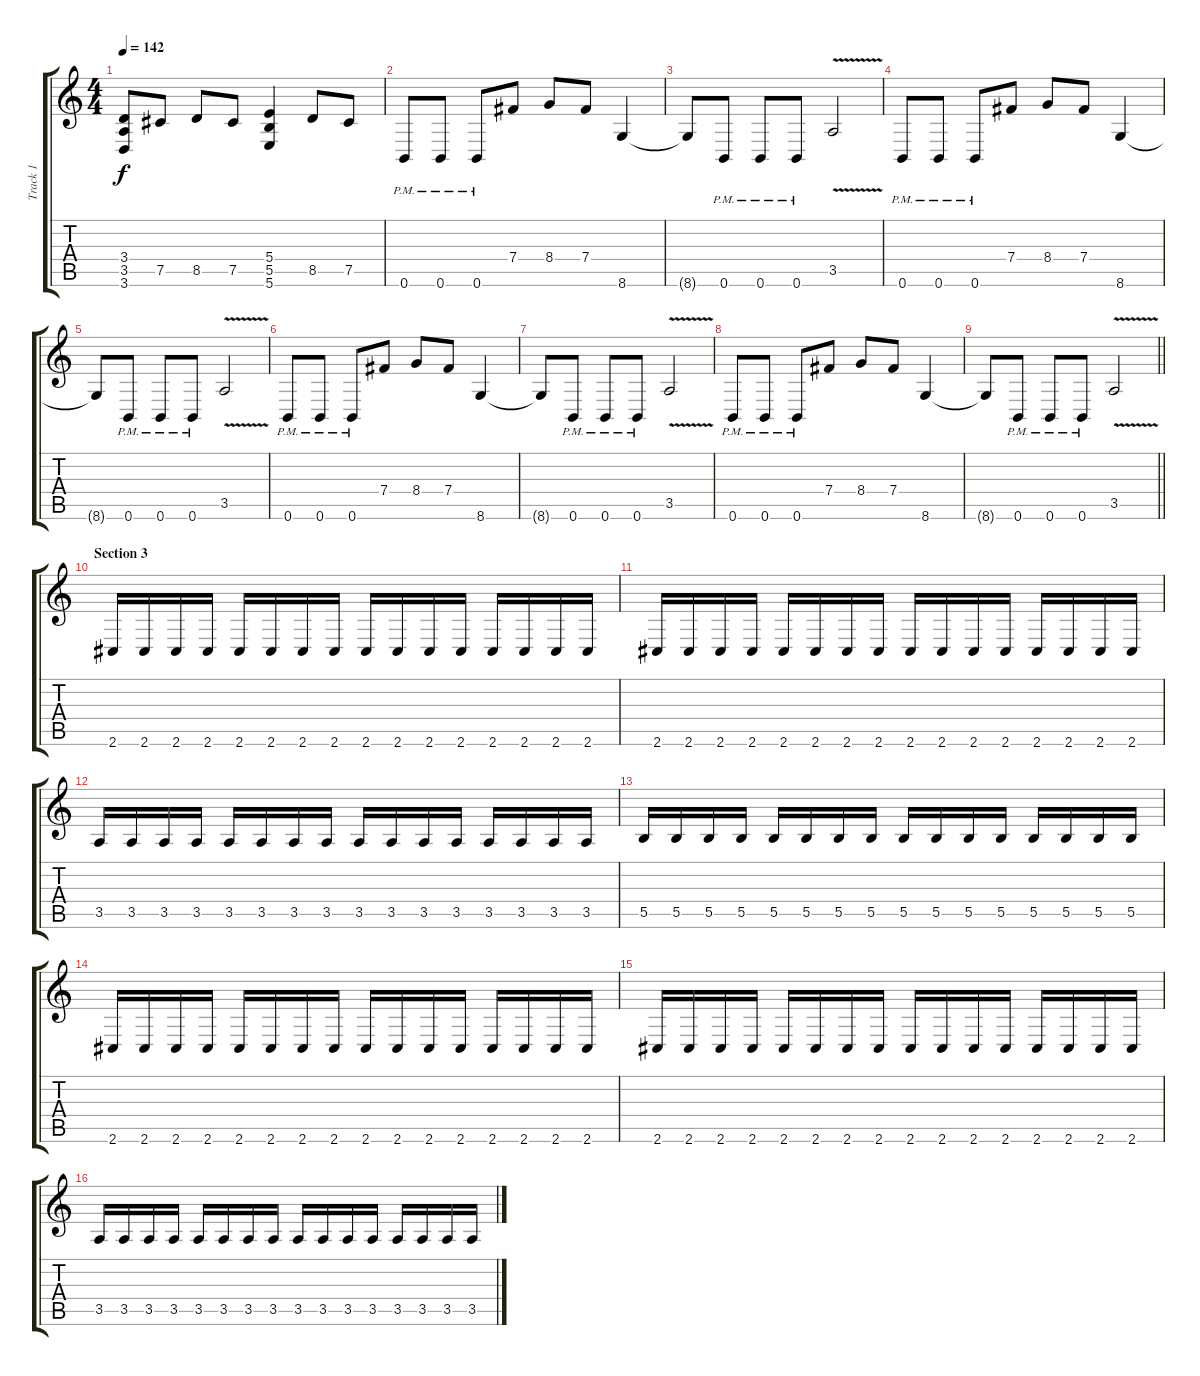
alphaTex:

\track ("Track 1" "Track 1") {instrument distortionguitar}
\staff {score tabs}
\tuning (Db4 Ab3 E3 B2 Gb2 B1) {hide}
\ts (4 4)
\tempo 142
\clef g2
\ks c
(3.4{t} 3.5{t} 3.6{t}).8{dy f} 7.5.8 8.5.8 7.5.8 (5.4 5.5 5.6).4 8.5.8 7.5.8 |
0.6{pm}.8 0.6{pm}.8 0.6{pm}.8 7.4.8 8.4.8 7.4.8 8.6.4 |
8.6{t}.8 0.6{pm}.8 0.6{pm}.8 0.6{pm}.8 3.5{v}.2 |
0.6{pm}.8 0.6{pm}.8 0.6{pm}.8 7.4.8 8.4.8 7.4.8 8.6.4 |
8.6{t}.8 0.6{pm}.8 0.6{pm}.8 0.6{pm}.8 3.5{v}.2 |
0.6{pm}.8 0.6{pm}.8 0.6{pm}.8 7.4.8 8.4.8 7.4.8 8.6.4 |
8.6{t}.8 0.6{pm}.8 0.6{pm}.8 0.6{pm}.8 3.5{v}.2 |
0.6{pm}.8 0.6{pm}.8 0.6{pm}.8 7.4.8 8.4.8 7.4.8 8.6.4 |
\barLineRight lightlight
8.6{t}.8 0.6{pm}.8 0.6{pm}.8 0.6{pm}.8 3.5{v}.2 |
\section ("" "Section 3")
2.6.16 2.6.16 2.6.16 2.6.16 2.6.16 2.6.16 2.6.16 2.6.16 2.6.16 2.6.16 2.6.16 2.6.16 2.6.16 2.6.16 2.6.16 2.6.16 |
2.6.16 2.6.16 2.6.16 2.6.16 2.6.16 2.6.16 2.6.16 2.6.16 2.6.16 2.6.16 2.6.16 2.6.16 2.6.16 2.6.16 2.6.16 2.6.16 |
3.5.16 3.5.16 3.5.16 3.5.16 3.5.16 3.5.16 3.5.16 3.5.16 3.5.16 3.5.16 3.5.16 3.5.16 3.5.16 3.5.16 3.5.16 3.5.16 |
5.5.16 5.5.16 5.5.16 5.5.16 5.5.16 5.5.16 5.5.16 5.5.16 5.5.16 5.5.16 5.5.16 5.5.16 5.5.16 5.5.16 5.5.16 5.5.16 |
2.6.16 2.6.16 2.6.16 2.6.16 2.6.16 2.6.16 2.6.16 2.6.16 2.6.16 2.6.16 2.6.16 2.6.16 2.6.16 2.6.16 2.6.16 2.6.16 |
2.6.16 2.6.16 2.6.16 2.6.16 2.6.16 2.6.16 2.6.16 2.6.16 2.6.16 2.6.16 2.6.16 2.6.16 2.6.16 2.6.16 2.6.16 2.6.16 |
3.5.16 3.5.16 3.5.16 3.5.16 3.5.16 3.5.16 3.5.16 3.5.16 3.5.16 3.5.16 3.5.16 3.5.16 3.5.16 3.5.16 3.5.16 3.5.16
